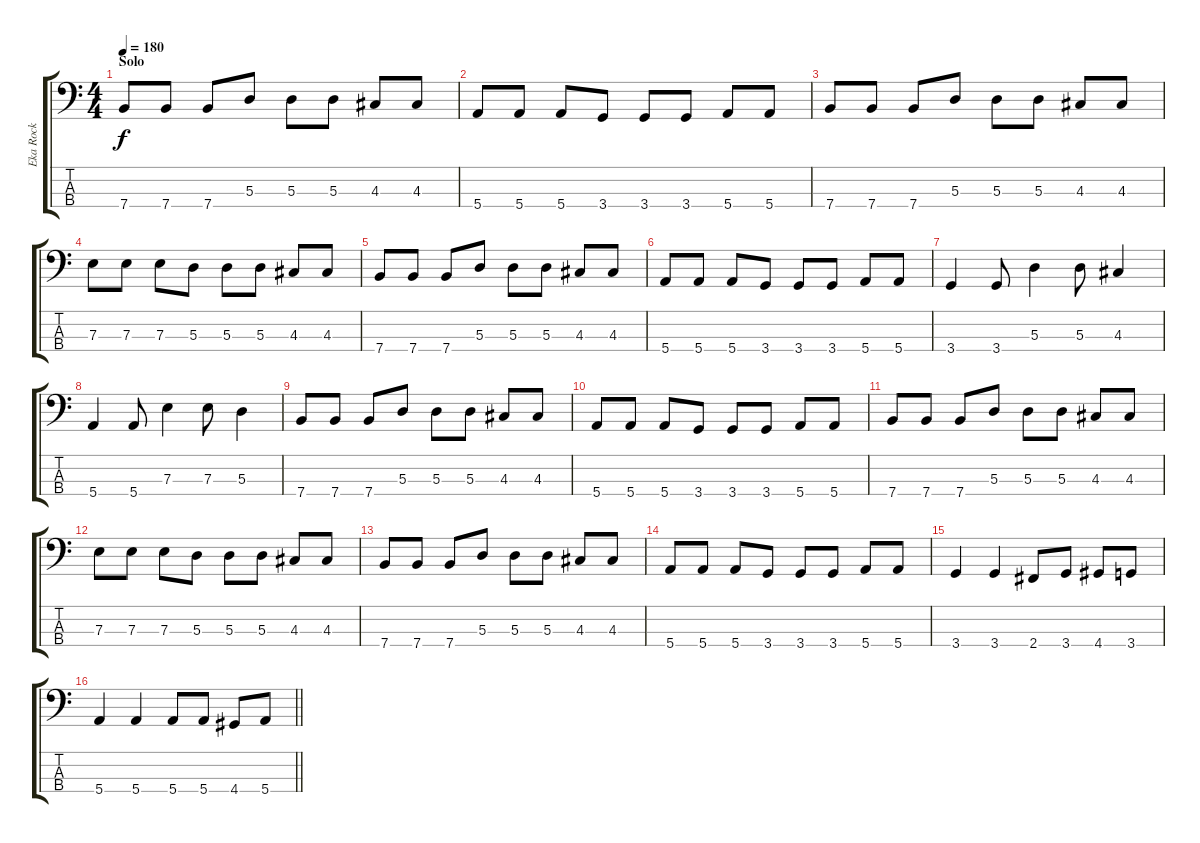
\track ("Eka Rock" "Eka Rock") {instrument electricbassfinger}
\staff {score tabs}
\tuning (G2 D2 A1 E1) {hide}
\ts (4 4)
\section ("" "Solo")
\tempo 180
\clef f4
\ks c
7.4.8{dy f} 7.4.8 7.4.8 5.3.8 5.3.8 5.3.8 4.3.8 4.3.8 |
5.4.8 5.4.8 5.4.8 3.4.8 3.4.8 3.4.8 5.4.8 5.4.8 |
7.4.8 7.4.8 7.4.8 5.3.8 5.3.8 5.3.8 4.3.8 4.3.8 |
7.3.8 7.3.8 7.3.8 5.3.8 5.3.8 5.3.8 4.3.8 4.3.8 |
7.4.8 7.4.8 7.4.8 5.3.8 5.3.8 5.3.8 4.3.8 4.3.8 |
5.4.8 5.4.8 5.4.8 3.4.8 3.4.8 3.4.8 5.4.8 5.4.8 |
3.4.4 3.4.8 5.3.4 5.3.8 4.3.4 |
5.4.4 5.4.8 7.3.4 7.3.8 5.3.4 |
7.4.8 7.4.8 7.4.8 5.3.8 5.3.8 5.3.8 4.3.8 4.3.8 |
5.4.8 5.4.8 5.4.8 3.4.8 3.4.8 3.4.8 5.4.8 5.4.8 |
7.4.8 7.4.8 7.4.8 5.3.8 5.3.8 5.3.8 4.3.8 4.3.8 |
7.3.8 7.3.8 7.3.8 5.3.8 5.3.8 5.3.8 4.3.8 4.3.8 |
7.4.8 7.4.8 7.4.8 5.3.8 5.3.8 5.3.8 4.3.8 4.3.8 |
5.4.8 5.4.8 5.4.8 3.4.8 3.4.8 3.4.8 5.4.8 5.4.8 |
3.4.4 3.4.4 2.4.8 3.4.8 4.4.8 3.4.8 |
\barLineRight lightlight
5.4.4 5.4.4 5.4.8 5.4.8 4.4.8 5.4.8
